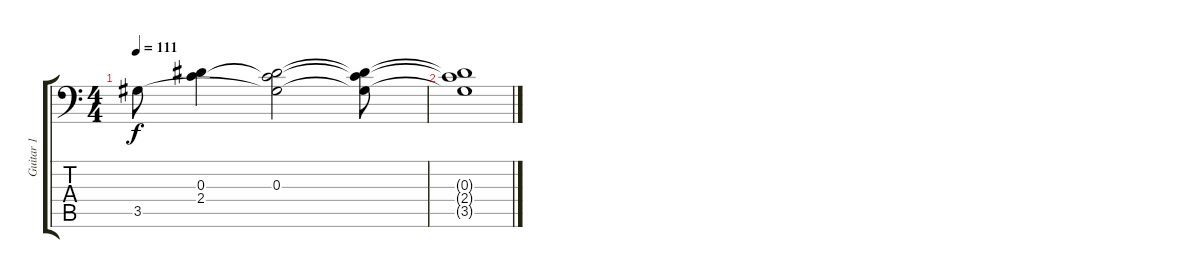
\track ("Guitar 1" "Guitar 1") {instrument acousticguitarsteel}
\staff {score tabs}
\tuning (C4 G3 Eb3 Bb2 F2 Bb1) {hide}
\ts (4 4)
\tempo 111
\clef f4
\ks c
3.5.8{dy f} (0.3{t} 2.4).4 (0.3 2.4{t} 3.5{t}).2 (0.3{t} 2.4{t} 3.5{t}).8 |
(0.3{t} 2.4{t} 3.5{t}).1
